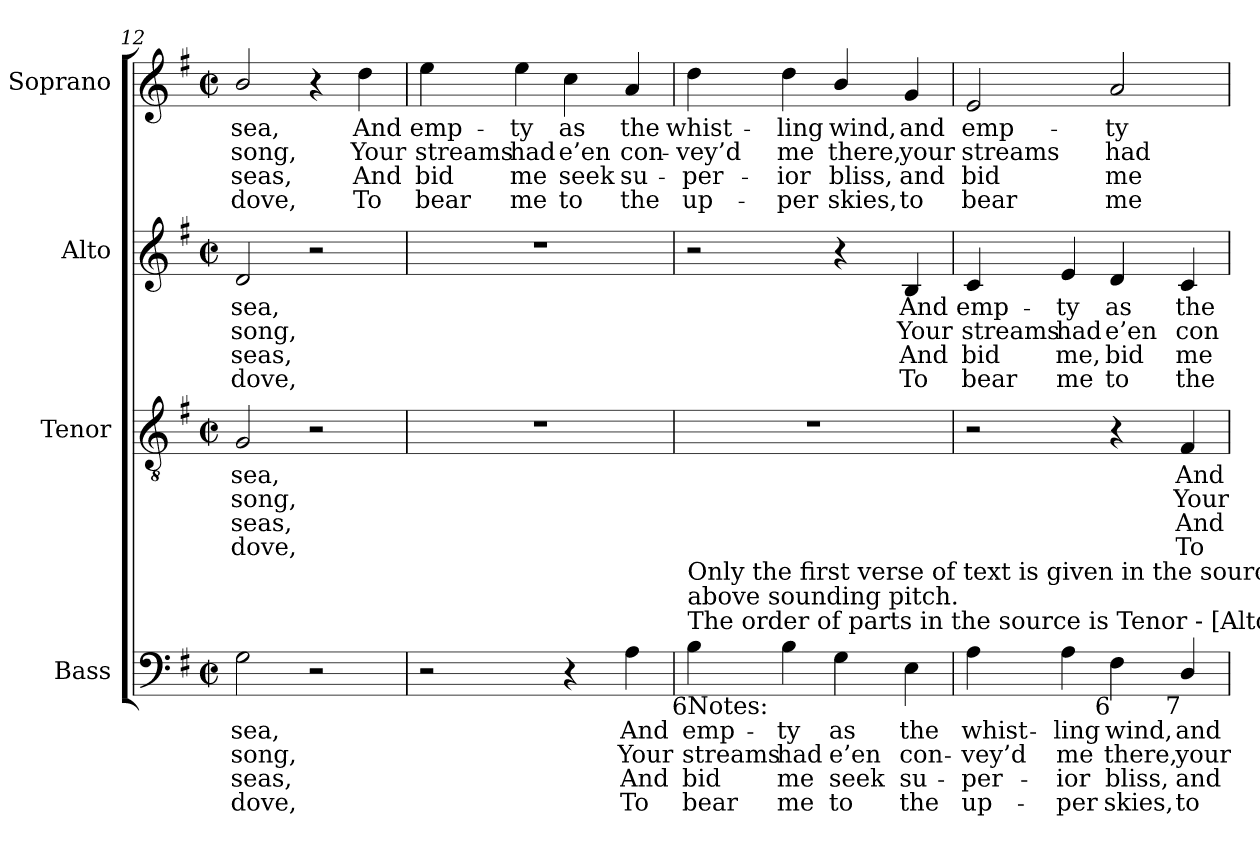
**kern	**text	**text	**text	**text	**kern	**text	**text	**text	**text	**kern	**text	**text	**text	**text	**kern	**text	**text	**text	**text
*part4	*part4	*part4	*part4	*part4	*part3	*part3	*part3	*part3	*part3	*part2	*part2	*part2	*part2	*part2	*part1	*part1	*part1	*part1	*part1
*staff4	*staff4	*staff4	*staff4	*staff4	*staff3	*staff3	*staff3	*staff3	*staff3	*staff2	*staff2	*staff2	*staff2	*staff2	*staff1	*staff1	*staff1	*staff1	*staff1
*I"Bass	*	*	*	*	*I"Tenor	*	*	*	*	*I"Alto	*	*	*	*	*I"Soprano	*	*	*	*
*I'B.	*	*	*	*	*I'T.	*	*	*	*	*I'A.	*	*	*	*	*I'S.	*	*	*	*
*clefF4	*	*	*	*	*clefGv2	*	*	*	*	*clefG2	*	*	*	*	*clefG2	*	*	*	*
*	*	*	*	*	*ITrd7c12	*	*	*	*	*	*	*	*	*	*	*	*	*	*
*k[f#]	*	*	*	*	*k[f#]	*	*	*	*	*k[f#]	*	*	*	*	*k[f#]	*	*	*	*
*G:	*	*	*	*	*G:	*	*	*	*	*G:	*	*	*	*	*G:	*	*	*	*
*M2/2	*	*	*	*	*M2/2	*	*	*	*	*M2/2	*	*	*	*	*M2/2	*	*	*	*
*met(c|)	*	*	*	*	*met(c|)	*	*	*	*	*met(c|)	*	*	*	*	*met(c|)	*	*	*	*
=12	=12	=12	=12	=12	=12	=12	=12	=12	=12	=12	=12	=12	=12	=12	=12	=12	=12	=12	=12
!	!LO:LY:b:color=#000000	!LO:LY:b:color=#000000	!LO:LY:b:color=#000000	!LO:LY:b:color=#000000	!	!	!	!	!	!	!	!	!	!	!	!	!	!	!
!	!	!	!	!	!	!LO:LY:b:color=#000000	!LO:LY:b:color=#000000	!LO:LY:b:color=#000000	!LO:LY:b:color=#000000	!	!	!	!	!	!	!	!	!	!
!	!	!	!	!	!	!	!	!	!	!	!LO:LY:b:color=#000000	!LO:LY:b:color=#000000	!LO:LY:b:color=#000000	!LO:LY:b:color=#000000	!	!	!	!	!
!	!	!	!	!	!	!	!	!	!	!	!	!	!	!	!	!LO:LY:b:color=#000000	!LO:LY:b:color=#000000	!LO:LY:b:color=#000000	!LO:LY:b:color=#000000
2Gi\	sea,	song,	seas,	dove,	2GGi/	sea,	song,	seas,	dove,	2di/	sea,	song,	seas,	dove,	2bi/	sea,	song,	seas,	dove,
2r	.	.	.	.	2r	.	.	.	.	2r	.	.	.	.	4r	.	.	.	.
!	!	!	!	!	!	!	!	!	!	!	!	!	!	!	!	!LO:LY:b:color=#000000	!LO:LY:b:color=#000000	!LO:LY:b:color=#000000	!LO:LY:b:color=#000000
.	.	.	.	.	.	.	.	.	.	.	.	.	.	.	4ddi\	And	Your	And	To
=13	=13	=13	=13	=13	=13	=13	=13	=13	=13	=13	=13	=13	=13	=13	=13	=13	=13	=13	=13
!	!	!	!	!	!	!	!	!	!	!	!	!	!	!	!	!LO:LY:b:color=#000000	!LO:LY:b:color=#000000	!LO:LY:b:color=#000000	!LO:LY:b:color=#000000
2r	.	.	.	.	1r	.	.	.	.	1r	.	.	.	.	4eei\	emp-	streams	bid	bear
!	!	!	!	!	!	!	!	!	!	!	!	!	!	!	!	!LO:LY:b:color=#000000	!LO:LY:b:color=#000000	!LO:LY:b:color=#000000	!LO:LY:b:color=#000000
.	.	.	.	.	.	.	.	.	.	.	.	.	.	.	4eei\	-ty	had	me	me
!	!	!	!	!	!	!	!	!	!	!	!	!	!	!	!	!LO:LY:b:color=#000000	!LO:LY:b:color=#000000	!LO:LY:b:color=#000000	!LO:LY:b:color=#000000
4r	.	.	.	.	.	.	.	.	.	.	.	.	.	.	4cci\	as	e’en	seek	to
!	!LO:LY:b:color=#000000	!LO:LY:b:color=#000000	!LO:LY:b:color=#000000	!LO:LY:b:color=#000000	!	!	!	!	!	!	!	!	!	!	!	!	!	!	!
!	!	!	!	!	!	!	!	!	!	!	!	!	!	!	!	!LO:LY:b:color=#000000	!LO:LY:b:color=#000000	!LO:LY:b:color=#000000	!LO:LY:b:color=#000000
4Ai\	And	Your	And	To	.	.	.	.	.	.	.	.	.	.	4ai/	the	con-	su-	-the
!!LO:PB:g=z
=14	=14	=14	=14	=14	=14	=14	=14	=14	=14	=14	=14	=14	=14	=14	=14	=14	=14	=14	=14
!	!LO:LY:b:color=#000000	!LO:LY:b:color=#000000	!LO:LY:b:color=#000000	!LO:LY:b:color=#000000	!	!	!	!	!	!	!	!	!	!	!	!	!	!	!
!LO:TX:b:t=Notes&colon;	!	!	!	!	!	!	!	!	!	!	!	!	!	!	!	!	!	!	!
!LO:TX:t=The order of parts in the source is Tenor - [Alto] - Air - [Bass], with the Alto part printed in the treble clef an octave	!	!	!	!	!	!	!	!	!	!	!	!	!	!	!	!	!	!	!
!LO:TX:t=above sounding pitch.	!	!	!	!	!	!	!	!	!	!	!	!	!	!	!	!	!	!	!
!LO:TX:t=Only the first verse of text is given in the source&colon; three further verses have here been added editorially.	!	!	!	!	!	!	!	!	!	!	!	!	!	!	!	!	!	!	!
!LO:TX:b:rj:t=6	!	!	!	!	!	!	!	!	!	!	!	!	!	!	!	!	!	!	!
!	!	!	!	!	!	!	!	!	!	!	!	!	!	!	!	!LO:LY:b:color=#000000	!LO:LY:b:color=#000000	!LO:LY:b:color=#000000	!LO:LY:b:color=#000000
4Bi\	emp-	streams	bid	bear	1r	.	.	.	.	2r	.	.	.	.	4ddi\	whist-	-vey’d	per-	-up-
!	!LO:LY:b:color=#000000	!LO:LY:b:color=#000000	!LO:LY:b:color=#000000	!LO:LY:b:color=#000000	!	!	!	!	!	!	!	!	!	!	!	!	!	!	!
!	!	!	!	!	!	!	!	!	!	!	!	!	!	!	!	!LO:LY:b:color=#000000	!LO:LY:b:color=#000000	!LO:LY:b:color=#000000	!LO:LY:b:color=#000000
4Bi\	-ty	had	me	me	.	.	.	.	.	.	.	.	.	.	4ddi\	-ling	me	-ior	per
!	!LO:LY:b:color=#000000	!LO:LY:b:color=#000000	!LO:LY:b:color=#000000	!LO:LY:b:color=#000000	!	!	!	!	!	!	!	!	!	!	!	!	!	!	!
!	!	!	!	!	!	!	!	!	!	!	!	!	!	!	!	!LO:LY:b:color=#000000	!LO:LY:b:color=#000000	!LO:LY:b:color=#000000	!LO:LY:b:color=#000000
4Gi\	as	e’en	seek	to	.	.	.	.	.	4r	.	.	.	.	4bi/	wind,	there,	bliss,	skies,
!	!LO:LY:b:color=#000000	!LO:LY:b:color=#000000	!LO:LY:b:color=#000000	!LO:LY:b:color=#000000	!	!	!	!	!	!	!	!	!	!	!	!	!	!	!
!	!	!	!	!	!	!	!	!	!	!	!LO:LY:b:color=#000000	!LO:LY:b:color=#000000	!LO:LY:b:color=#000000	!LO:LY:b:color=#000000	!	!	!	!	!
!	!	!	!	!	!	!	!	!	!	!	!	!	!	!	!	!LO:LY:b:color=#000000	!LO:LY:b:color=#000000	!LO:LY:b:color=#000000	!LO:LY:b:color=#000000
4Ei\	the	con-	su-	-the	.	.	.	.	.	4Bi/	And	Your	And	To	4gi/	and	your	and	to
=15	=15	=15	=15	=15	=15	=15	=15	=15	=15	=15	=15	=15	=15	=15	=15	=15	=15	=15	=15
!	!LO:LY:b:color=#000000	!LO:LY:b:color=#000000	!LO:LY:b:color=#000000	!LO:LY:b:color=#000000	!	!	!	!	!	!	!	!	!	!	!	!	!	!	!
!	!	!	!	!	!	!	!	!	!	!	!LO:LY:b:color=#000000	!LO:LY:b:color=#000000	!LO:LY:b:color=#000000	!LO:LY:b:color=#000000	!	!	!	!	!
!	!	!	!	!	!	!	!	!	!	!	!	!	!	!	!	!LO:LY:b:color=#000000	!LO:LY:b:color=#000000	!LO:LY:b:color=#000000	!LO:LY:b:color=#000000
4Ai\	whist-	-vey’d	per-	-up-	2r	.	.	.	.	4ci/	emp-	streams	bid	bear	2ei/	emp-	streams	bid	bear
!	!LO:LY:b:color=#000000	!LO:LY:b:color=#000000	!LO:LY:b:color=#000000	!LO:LY:b:color=#000000	!	!	!	!	!	!	!	!	!	!	!	!	!	!	!
!	!	!	!	!	!	!	!	!	!	!	!LO:LY:b:color=#000000	!LO:LY:b:color=#000000	!LO:LY:b:color=#000000	!LO:LY:b:color=#000000	!	!	!	!	!
4Ai\	-ling	me	-ior	per	.	.	.	.	.	4ei/	-ty	had	me,	me	.	.	.	.	.
!	!LO:LY:b:color=#000000	!LO:LY:b:color=#000000	!LO:LY:b:color=#000000	!LO:LY:b:color=#000000	!	!	!	!	!	!	!	!	!	!	!	!	!	!	!
!	!	!	!	!	!	!	!	!	!	!	!LO:LY:b:color=#000000	!LO:LY:b:color=#000000	!LO:LY:b:color=#000000	!LO:LY:b:color=#000000	!	!	!	!	!
!LO:TX:b:rj:t=6	!	!	!	!	!	!	!	!	!	!	!	!	!	!	!	!	!	!	!
!	!	!	!	!	!	!	!	!	!	!	!	!	!	!	!	!LO:LY:b:color=#000000	!LO:LY:b:color=#000000	!LO:LY:b:color=#000000	!LO:LY:b:color=#000000
4F#i\	wind,	there,	bliss,	skies,	4r	.	.	.	.	4di/	as	e’en	bid	to	2ai/	-ty	had	me	me
!	!LO:LY:b:color=#000000	!LO:LY:b:color=#000000	!LO:LY:b:color=#000000	!LO:LY:b:color=#000000	!	!	!	!	!	!	!	!	!	!	!	!	!	!	!
!	!	!	!	!	!	!LO:LY:b:color=#000000	!LO:LY:b:color=#000000	!LO:LY:b:color=#000000	!LO:LY:b:color=#000000	!	!	!	!	!	!	!	!	!	!
!LO:TX:b:rj:t=7	!	!	!	!	!	!	!	!	!	!	!	!	!	!	!	!	!	!	!
!	!	!	!	!	!	!	!	!	!	!	!LO:LY:b:color=#000000	!LO:LY:b:color=#000000	!LO:LY:b:color=#000000	!LO:LY:b:color=#000000	!	!	!	!	!
4Di/	and	your	and	to	4FF#i/	And	Your	And	To	4ci/	the	con-	me	the	.	.	.	.	.
=	=	=	=	=	=	=	=	=	=	=	=	=	=	=	=	=	=	=	=
*-	*-	*-	*-	*-	*-	*-	*-	*-	*-	*-	*-	*-	*-	*-	*-	*-	*-	*-	*-
